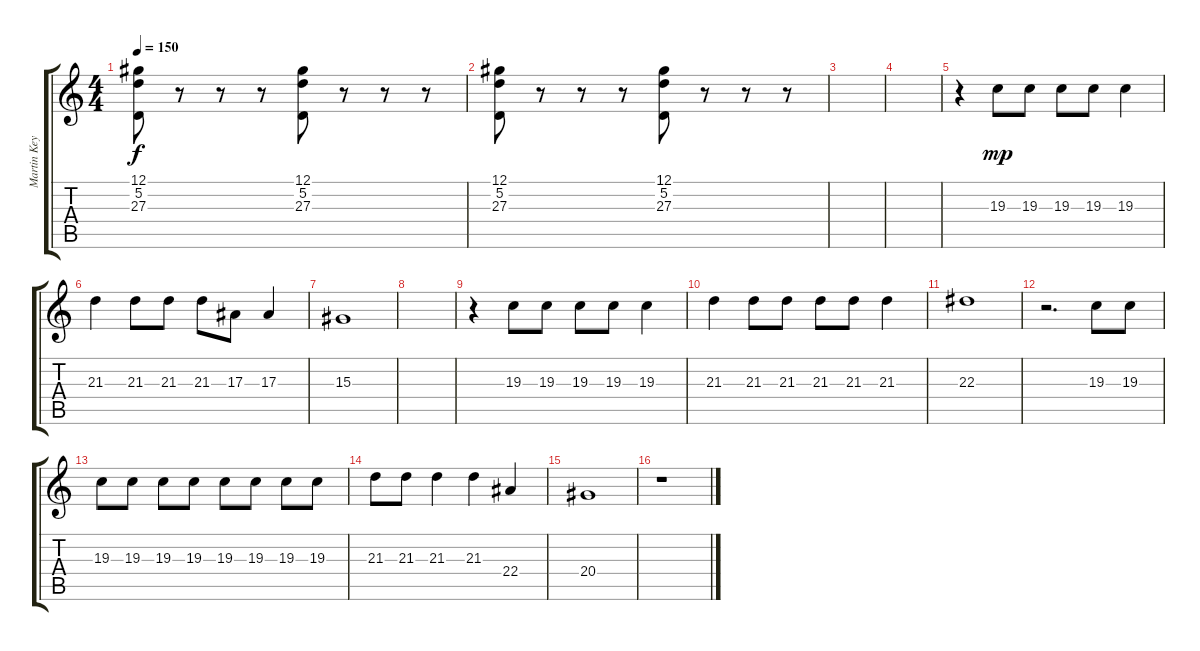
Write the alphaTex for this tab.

\track ("Martin Keyboard1" "Martin Key") {instrument fx7echoes}
\staff {score tabs}
\tuning (D4 A3 F3 C3 G2 D2) {hide}
\ts (4 4)
\tempo 150
\clef g2
\ks c
(12.1 5.2 27.3).8{dy f instrument pad4choir} r.8 r.8 r.8 (12.1 5.2 27.3).8 r.8 r.8 r.8 |
(12.1 5.2 27.3).8{instrument pad4choir} r.8 r.8 r.8 (12.1 5.2 27.3).8 r.8 r.8 r.8 |
|
|
r.4 19.3.8{dy mp} 19.3.8 19.3.8 19.3.8 19.3.4 |
21.3.4 21.3.8 21.3.8 21.3.8 17.3.8 17.3.4 |
15.3.1 |
|
r.4 19.3.8 19.3.8 19.3.8 19.3.8 19.3.4 |
21.3.4 21.3.8 21.3.8 21.3.8 21.3.8 21.3.4 |
22.3.1 |
r.2{d} 19.3.8 19.3.8 |
19.3.8 19.3.8 19.3.8 19.3.8 19.3.8 19.3.8 19.3.8 19.3.8 |
21.3.8 21.3.8 21.3.4 21.3.4 22.4.4 |
20.4.1 |
r.1
